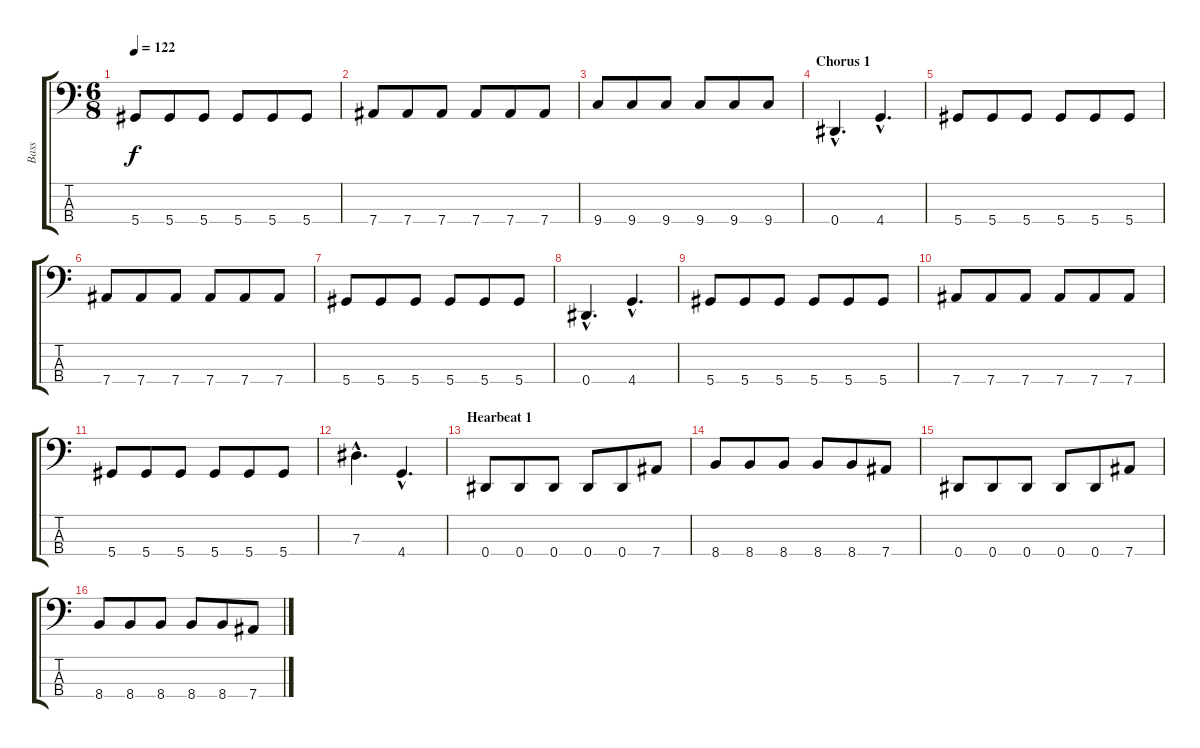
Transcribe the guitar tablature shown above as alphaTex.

\track ("Bass" "Bass") {instrument electricbasspick}
\staff {score tabs}
\tuning (Gb2 Db2 Ab1 Eb1) {hide}
\ts (6 8)
\tempo 122
\clef f4
\ks c
5.4.8{dy f} 5.4.8 5.4.8 5.4.8 5.4.8 5.4.8 |
7.4.8 7.4.8 7.4.8 7.4.8 7.4.8 7.4.8 |
9.4.8 9.4.8 9.4.8 9.4.8 9.4.8 9.4.8 |
\section ("" "Chorus 1")
0.4{hac}.4{d} 4.4{hac}.4{d} |
5.4.8 5.4.8 5.4.8 5.4.8 5.4.8 5.4.8 |
7.4.8 7.4.8 7.4.8 7.4.8 7.4.8 7.4.8 |
5.4.8 5.4.8 5.4.8 5.4.8 5.4.8 5.4.8 |
0.4{hac}.4{d} 4.4{hac}.4{d} |
5.4.8 5.4.8 5.4.8 5.4.8 5.4.8 5.4.8 |
7.4.8 7.4.8 7.4.8 7.4.8 7.4.8 7.4.8 |
5.4.8 5.4.8 5.4.8 5.4.8 5.4.8 5.4.8 |
7.3{hac}.4{d} 4.4{hac}.4{d} |
\section ("" "Hearbeat 1")
0.4.8 0.4.8 0.4.8 0.4.8 0.4.8 7.4.8 |
8.4.8 8.4.8 8.4.8 8.4.8 8.4.8 7.4.8 |
0.4.8 0.4.8 0.4.8 0.4.8 0.4.8 7.4.8 |
8.4.8 8.4.8 8.4.8 8.4.8 8.4.8 7.4.8
